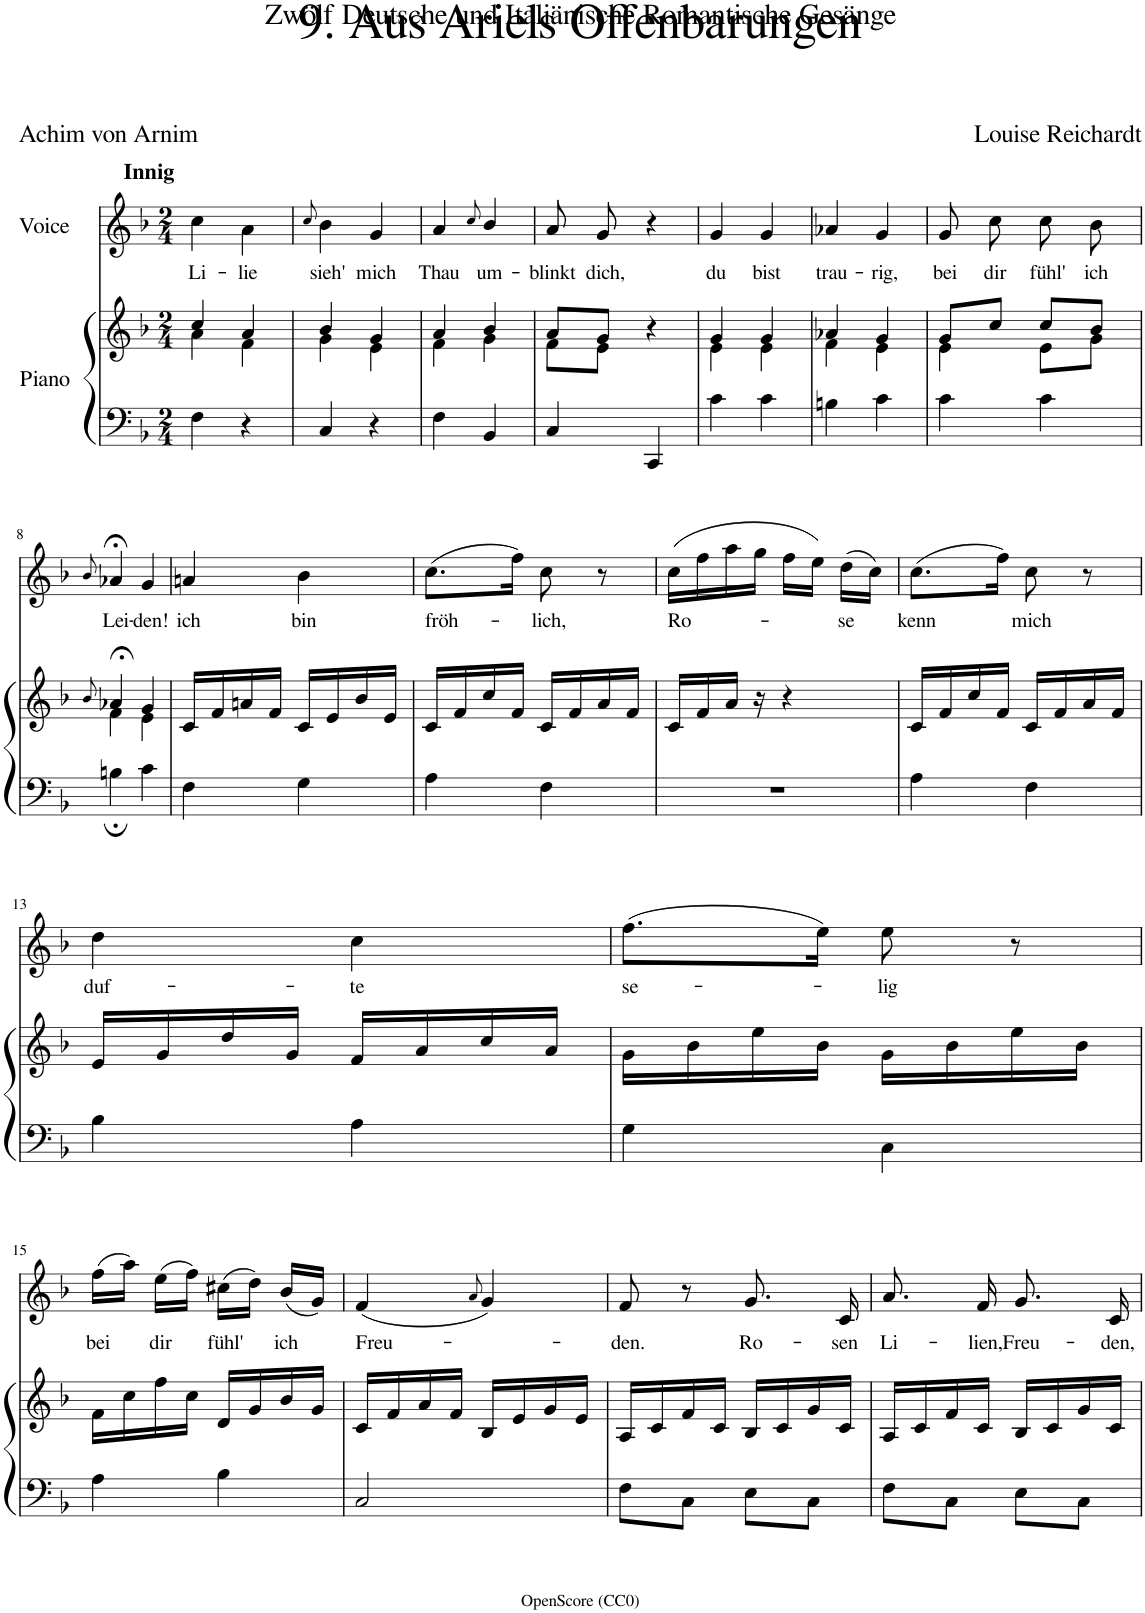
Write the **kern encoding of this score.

**kern	**kern	**kern	**text
*part2	*part2	*part1	*part1
*staff3	*staff2	*staff1	*staff1
*I"Piano	*	*I"Voice	*
*I'Pno	*	*	*
*clefF4	*clefG2	*clefG2	*
*k[b-]	*k[b-]	*k[b-]	*
*M2/4	*M2/4	*M2/4	*
=1	=1	=1	=1
*	*^	*	*
!	!	!	!LO:TX:a:B:t=Innig	!
!	!	!	!	!LO:LY:b
4F\	4cc/	4a\	4cc\	Li-
!	!	!	!	!LO:LY:b
4r	4a/	4f\	4a\	-lie
=2	=2	=2	=2	=2
.	.	.	8qcc/	.
!	!	!	!	!LO:LY:b
4C/	4b-/	4g\	4b-\	sieh'
!	!	!	!	!LO:LY:b
4r	4g/	4e\	4g/	mich
=3	=3	=3	=3	=3
!	!	!	!	!LO:LY:b
4F\	4a/	4f\	4a/	Thau
.	.	.	8qcc/	.
!	!	!	!	!LO:LY:b
4BB-/	4b-/	4g\	4b-/	um-
=4	=4	=4	=4	=4
!	!	!	!	!LO:LY:b
4C/	8a/L	8f\L	8a/	-blinkt
!	!	!	!	!LO:LY:b
.	8g/J	8e\J	8g/	dich,
4CC/	4r	4ryy	4r	.
=5	=5	=5	=5	=5
!	!	!	!	!LO:LY:b
4c\	4g/	4e\	4g/	du
!	!	!	!	!LO:LY:b
4c\	4g/	4e\	4g/	bist
=6	=6	=6	=6	=6
!	!	!	!	!LO:LY:b
4Bn\	4a-X/	4f\	4a-X/	trau-
!	!	!	!	!LO:LY:b
4c\	4g/	4e\	4g/	-rig,
=7	=7	=7	=7	=7
!	!	!	!	!LO:LY:b
4c\	8g/L	4e\	8g/	bei
!	!	!	!	!LO:LY:b
.	8cc/J	.	8cc\	dir
!	!	!	!	!LO:LY:b
4c\	8cc/L	8e\L	8cc\	fühl'
!	!	!	!	!LO:LY:b
.	8b-/J	8g\J	8b-\	ich
!!LO:LB:g=z
=8	=8	=8	=8	=8
.	8qb-/	.	8qb-/	.
!	!	!	!	!LO:LY:b
4Bn;\	4a-X;</	4f\	4a-X;</	Lei-
!	!	!	!	!LO:LY:b
4c\	4g/	4e\	4g;</	-den!
=9	=9	=9	=9	=9
!	!	!	!	!LO:LY:b
*	*v	*v	*	*
4F\	16c/LL	4an/	ich
.	16f/	.	.
.	16an/	.	.
.	16f/JJ	.	.
!	!	!	!LO:LY:b
4G\	16c/LL	4b-\	bin
.	16e/	.	.
.	16b-/	.	.
.	16e/JJ	.	.
=10	=10	=10	=10
!	!	!	!LO:LY:b
4A\	16c/LL	(8.cc\L	fröh-
.	16f/	.	.
.	16cc/	.	.
.	16f/JJ	16ff\Jk)	.
!	!	!	!LO:LY:b
4F\	16c/LL	8cc\	-lich,
.	16f/	.	.
.	16a/	8r	.
.	16f/JJ	.	.
=11	=11	=11	=11
!	!	!	!LO:LY:b
2r	16c/LL	(16cc\LL	Ro-
.	16f/	16ff\	.
.	16a/JJ	16aa\	.
.	16r	16gg\JJ	.
.	4r	16ff\LL	.
.	.	16ee\JJ)	.
!	!	!	!LO:LY:b
.	.	(16dd\LL	-se
.	.	16cc\JJ)	.
=12	=12	=12	=12
!	!	!	!LO:LY:b
4A\	16c/LL	(8.cc\L	kenn
.	16f/	.	.
.	16cc/	.	.
.	16f/JJ	16ff\Jk)	.
!	!	!	!LO:LY:b
4F\	16c/LL	8cc\	mich
.	16f/	.	.
.	16a/	8r	.
.	16f/JJ	.	.
!!LO:LB:g=z
=13	=13	=13	=13
!	!	!	!LO:LY:b
4B-\	16e/LL	4dd\	duf-
.	16g/	.	.
.	16dd/	.	.
.	16g/JJ	.	.
!	!	!	!LO:LY:b
4A\	16f/LL	4cc\	-te
.	16a/	.	.
.	16cc/	.	.
.	16a/JJ	.	.
=14	=14	=14	=14
!	!	!	!LO:LY:b
4G\	16g\LL	(8.ff\L	se-
.	16b-\	.	.
.	16ee\	.	.
.	16b-\JJ	16ee\Jk)	.
!	!	!	!LO:LY:b
4C\	16g\LL	8ee\	-lig
.	16b-\	.	.
.	16ee\	8r	.
.	16b-\JJ	.	.
!!LO:LB:g=z
=15	=15	=15	=15
!	!	!	!LO:LY:b
4A\	16f\LL	(16ff\LL	bei
.	16cc\	16aa\JJ)	.
!	!	!	!LO:LY:b
.	16ff\	(16ee\LL	dir
.	16cc\JJ	16ff\JJ)	.
!	!	!	!LO:LY:b
4B-\	16d/LL	(16cc#X\LL	fühl'
.	16g/	16dd\JJ)	.
!	!	!	!LO:LY:b
.	16b-/	(16b-/LL	-ich
.	16g/JJ	16g/JJ)	.
=16	=16	=16	=16
!	!	!	!LO:LY:b
2C/	16c/LL	(4f/	Freu-
.	16f/	.	.
.	16a/	.	.
.	16f/JJ	.	.
.	.	8qa/	.
.	16B-/LL	4g/)	.
.	16e/	.	.
.	16g/	.	.
.	16e/JJ	.	.
=17	=17	=17	=17
!	!	!	!LO:LY:b
8F\L	16A/LL	8f/	-den.
.	16c/	.	.
8C\J	16f/	8r	.
.	16c/JJ	.	.
!	!	!	!LO:LY:b
8E\L	16B-/LL	8.g/	Ro-
.	16c/	.	.
8C\J	16g/	.	.
!	!	!	!LO:LY:b
.	16c/JJ	16c/	-sen
=18	=18	=18	=18
!	!	!	!LO:LY:b
8F\L	16A/LL	8.a/	Li-
.	16c/	.	.
8C\J	16f/	.	.
!	!	!	!LO:LY:b
.	16c/JJ	16f/	-lien,
!	!	!	!LO:LY:b
8E\L	16B-/LL	8.g/	Freu-
.	16c/	.	.
8C\J	16g/	.	.
!	!	!	!LO:LY:b
.	16c/JJ	16c/	-den,
=	=	=	=
*-	*-	*-	*-
